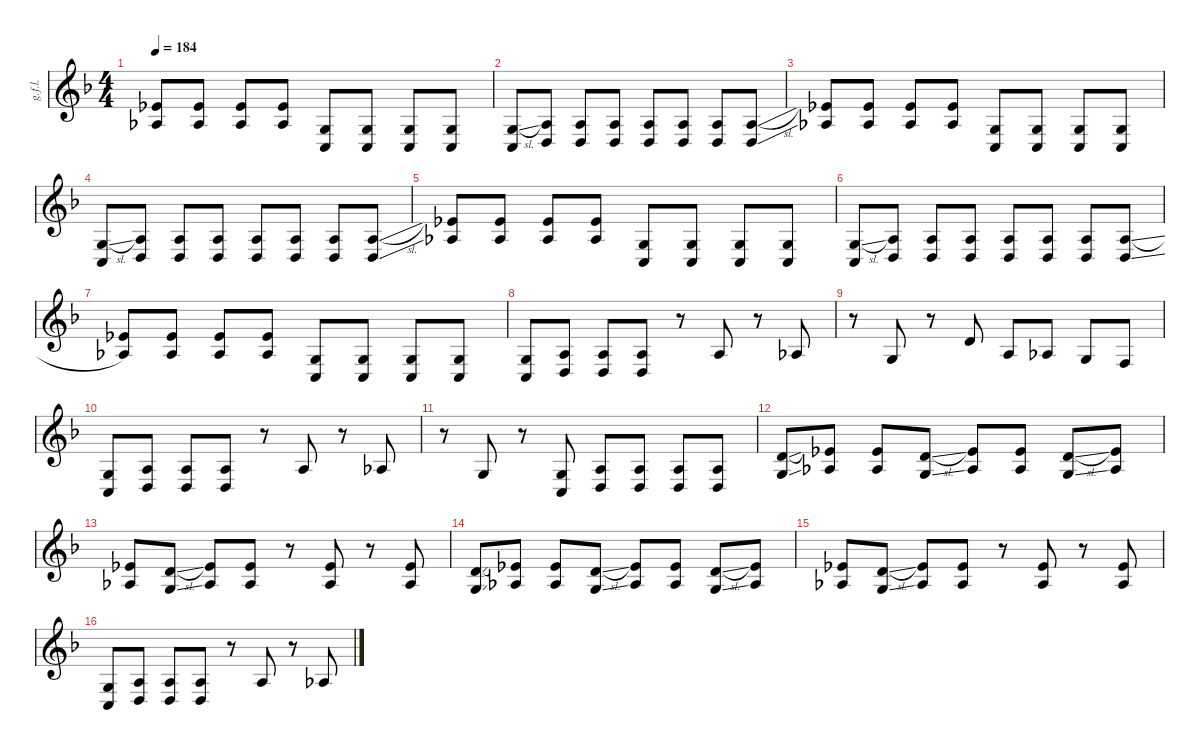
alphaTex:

\defaultSystemsLayout 4
\hideDynamics
\bracketExtendMode nobrackets
\otherSystemsTrackNameOrientation horizontal
\track ("Guitar Folder L" "g.f.l.") {instrument distortionguitar}
\staff {score}
\tuning (D4 A3 F3 C3 G2 C2)
\ts (4 4)
\tempo 184
\clef g2
\ks dminor
(8.6 8.5).8{dy mf} (8.5 8.6).8 (8.5 8.6).8 (8.5 8.6).8 (0.6 0.5).8 (0.5 0.6).8 (0.6 0.5).8 (0.5 0.6).8 |
(0.6 0.5{sl}).8 (2.6 2.5).8 (2.6 2.5).8 (2.6 2.5).8 (2.6 2.5).8 (2.6 2.5).8 (2.6 2.5).8 (2.6{sl} 2.5{sl}).8 |
(8.6 8.5).8 (8.5 8.6).8 (8.5 8.6).8 (8.5 8.6).8 (0.6 0.5).8 (0.5 0.6).8 (0.6 0.5).8 (0.5 0.6).8 |
(0.6 0.5{sl}).8 (2.6 2.5).8 (2.6 2.5).8 (2.6 2.5).8 (2.6 2.5).8 (2.6 2.5).8 (2.6 2.5).8 (2.6{sl} 2.5{sl}).8 |
(8.6 8.5).8 (8.5 8.6).8 (8.5 8.6).8 (8.5 8.6).8 (0.6 0.5).8 (0.5 0.6).8 (0.6 0.5).8 (0.5 0.6).8 |
(0.6 0.5{sl}).8 (2.6 2.5).8 (2.6 2.5).8 (2.6 2.5).8 (2.6 2.5).8 (2.6 2.5).8 (2.6 2.5).8 (2.6{sl} 2.5{sl}).8 |
(8.6 8.5).8 (8.5 8.6).8 (8.5 8.6).8 (8.5 8.6).8 (0.6 0.5).8 (0.5 0.6).8 (0.6 0.5).8 (0.5 0.6).8 |
(0.6 0.5).8 (2.6 2.5).8 (2.6 2.5).8 (2.5 2.6).8 r.8 9.6.8 r.8 8.6.8 |
r.8 7.6.8 r.8 7.5.8 9.6.8 8.6.8 7.6.8 5.6.8 |
(0.6 0.5).8 (2.6 2.5).8 (2.6 2.5).8 (2.5 2.6).8 r.8 9.6.8 r.8 8.6.8 |
r.8 7.6.8 r.8 (0.6 0.5).8 (2.5 2.6).8 (2.6 2.5).8 (2.5 2.6).8 (2.5 2.6).8 |
(7.6{sl} 7.5{sl}).8 (8.6 8.5).8 (8.6 8.5).8 (7.6{sl} 7.5{sl}).8 (8.6 8.5).8 (8.6 8.5).8 (7.6{sl} 7.5{sl}).8 (8.6 8.5).8 |
(8.6 8.5).8 (7.6{sl} 7.5{sl}).8 (8.6 8.5).8 (8.6 8.5).8 r.8 (8.6 8.5).8 r.8 (8.6 8.5).8 |
(7.6{sl} 7.5{sl}).8 (8.6 8.5).8 (8.6 8.5).8 (7.6{sl} 7.5{sl}).8 (8.6 8.5).8 (8.6 8.5).8 (7.6{sl} 7.5{sl}).8 (8.6 8.5).8 |
(8.6 8.5).8 (7.6{sl} 7.5{sl}).8 (8.6 8.5).8 (8.6 8.5).8 r.8 (8.6 8.5).8 r.8 (8.6 8.5).8 |
(0.6 0.5).8 (2.6 2.5).8 (2.6 2.5).8 (2.5 2.6).8 r.8 9.6.8 r.8 8.6.8
